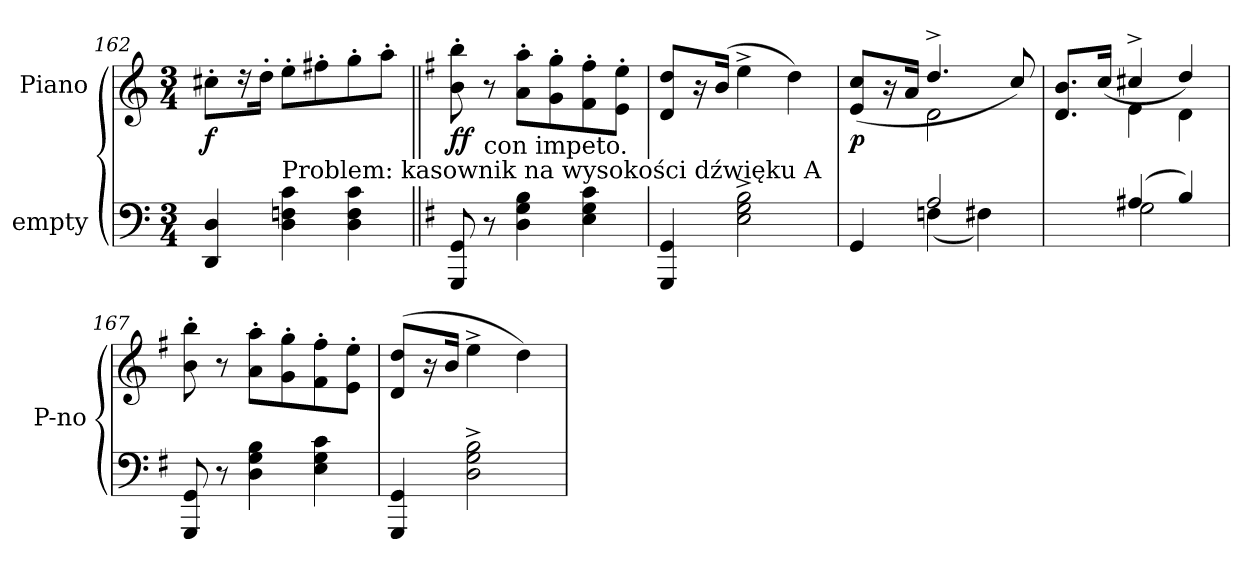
**kern	**kern	**dynam
*part2	*part1	*part1
*staff2	*staff1	*staff1
*I"empty	*I"Piano	*
*	*I'P-no	*
*clefF4	*clefG2	*
*k[]	*k[]	*
*M3/4	*M3/4	*
=162	=162	=162
4DD/ 4D/	8cc#X'\L	f
.	16r	.
.	16dd'\Jk	.
!LO:TX:a:t=Problem&colon; kasownik na wysokości dźwięku A	!	!
4D\ 4Fn\ 4c\	8ee'\L	.
.	8ff#X'\	.
4D\ 4F\ 4c\	8gg'\	.
.	8aa'\J	.
=163||	=163||	=163||
*k[f#]	*k[f#]	*
8GGG/ 8GG/	8b'\ 8bb'\	ff
!	!LO:TX:b:t=con impeto.	!
8r	8r	.
4D\ 4G\ 4B\	8a'\ 8aa'\L	.
.	8g'\ 8gg'\	.
4E\ 4G\ 4c\	8f#'\ 8ff#'\	.
.	8e'\ 8ee'\J	.
=164	=164	=164
4GGG/ 4GG/	8d/ 8dd/L	.
.	16r	.
.	(16b/Jk	.
2E^\ 2G^\ 2B^\	4ee^\	.
.	4dd\)	.
=165	=165	=165
*^	*^	*
4GG/	4ryy	(8e/ 8cc/L	4ryy	p
.	.	16r	.	.
.	.	16a/Jk	.	.
2A/	(4Fn\	4.dd^/	2d\	.
.	4F#X\)	.	.	.
.	.	8cc/)	.	.
=166	=166	=166	=166	=166
4ryy	4ryy	8.d/ 8.b/L	4ryy	.
.	.	(16cc/Jk	.	.
(4A#X/	2G\	4cc#X^/	4e\	.
4B/)	.	4dd/)	4d\	.
*v	*v	*	*	*
*	*v	*v	*
=167	=167	=167
8GGG/ 8GG/	8b'\ 8bb'\	.
8r	8r	.
4D\ 4G\ 4B\	8a'\ 8aa'\L	.
.	8g'\ 8gg'\	.
4E\ 4G\ 4c\	8f#'\ 8ff#'\	.
.	8e'\ 8ee'\J	.
!!LO:LB:g=z
=168	=168	=168
4GGG/ 4GG/	(8d/ 8dd/L	.
.	16r	.
.	16b/Jk	.
2D^\ 2G^\ 2B^\	4ee^\	.
.	4dd\)	.
=	=	=
*-	*-	*-
